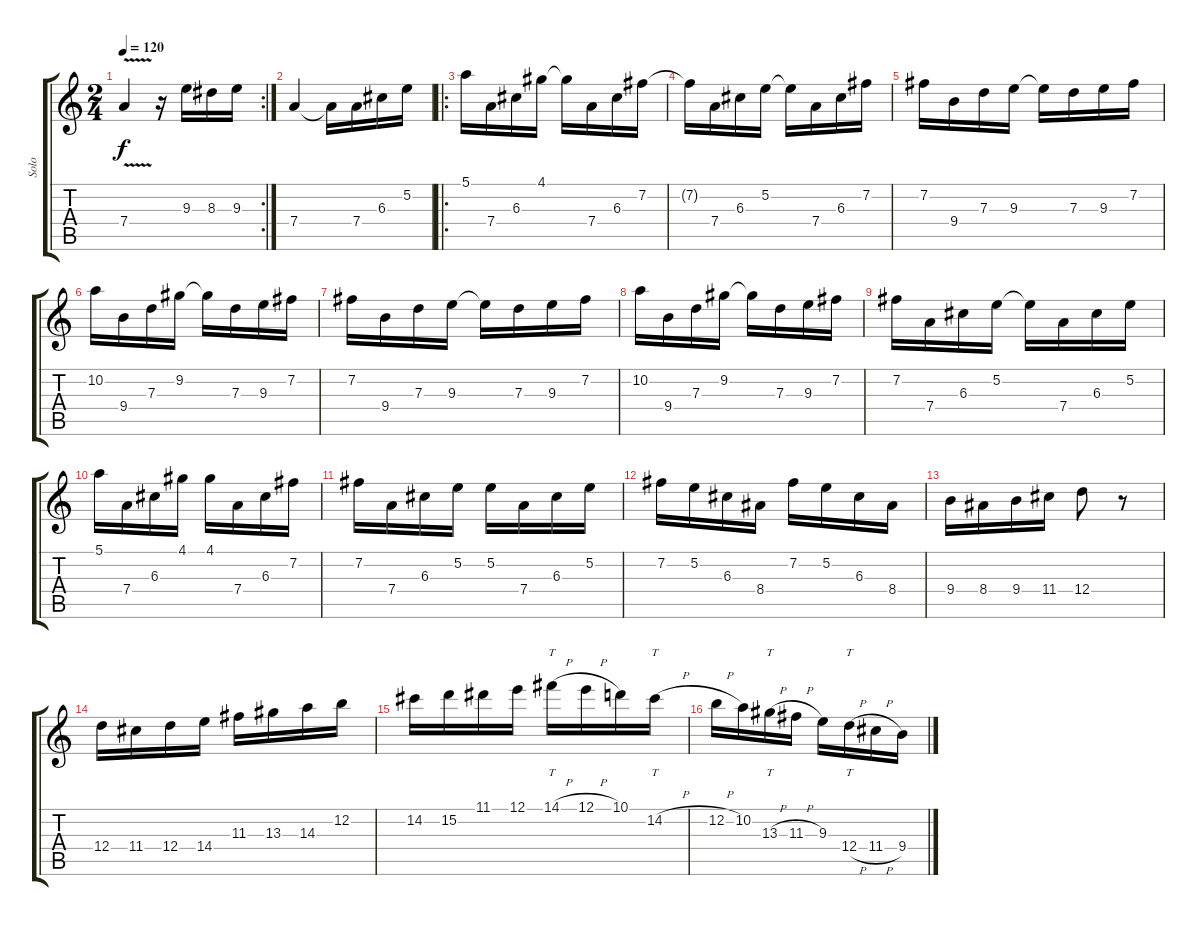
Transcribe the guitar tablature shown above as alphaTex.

\track ("Solo" "Solo") {instrument overdrivenguitar}
\staff {score tabs}
\tuning (E4 B3 G3 D3 A2 E2) {hide}
\rc 2
\ts (2 4)
\tempo 120
\clef g2
\ks c
7.4{v}.4{dy f} r.16 9.3.16 8.3.16 9.3.16 |
7.4.4 7.4{t}.16 7.4.16 6.3.16 5.2.16 |
\ro
5.1.16 7.4.16 6.3.16 4.1.16 4.1{t}.16 7.4.16 6.3.16 7.2.16 |
7.2{t}.16 7.4.16 6.3.16 5.2.16 5.2{t}.16 7.4.16 6.3.16 7.2.16 |
7.2.16 9.4.16 7.3.16 9.3.16 9.3{t}.16 7.3.16 9.3.16 7.2.16 |
10.2.16 9.4.16 7.3.16 9.2.16 9.2{t}.16 7.3.16 9.3.16 7.2.16 |
7.2.16 9.4.16 7.3.16 9.3.16 9.3{t}.16 7.3.16 9.3.16 7.2.16 |
10.2.16 9.4.16 7.3.16 9.2.16 9.2{t}.16 7.3.16 9.3.16 7.2.16 |
7.2.16 7.4.16 6.3.16 5.2.16 5.2{t}.16 7.4.16 6.3.16 5.2.16 |
5.1.16 7.4.16 6.3.16 4.1.16 4.1.16 7.4.16 6.3.16 7.2.16 |
7.2.16 7.4.16 6.3.16 5.2.16 5.2.16 7.4.16 6.3.16 5.2.16 |
7.2.16 5.2.16 6.3.16 8.4.16 7.2.16 5.2.16 6.3.16 8.4.16 |
9.4.16 8.4.16 9.4.16 11.4.16 12.4.8 r.8 |
12.4.16 11.4.16 12.4.16 14.4.16 11.3.16 13.3.16 14.3.16 12.2.16 |
14.2.16 15.2.16 11.1.16 12.1.16 14.1{h}.16{tt} 12.1{h}.16 10.1.16 14.2{h}.16{tt} |
12.2{h}.16 10.2.16 13.3{h}.16{tt} 11.3{h}.16 9.3.16 12.4{h}.16{tt} 11.4{h}.16 9.4.16
